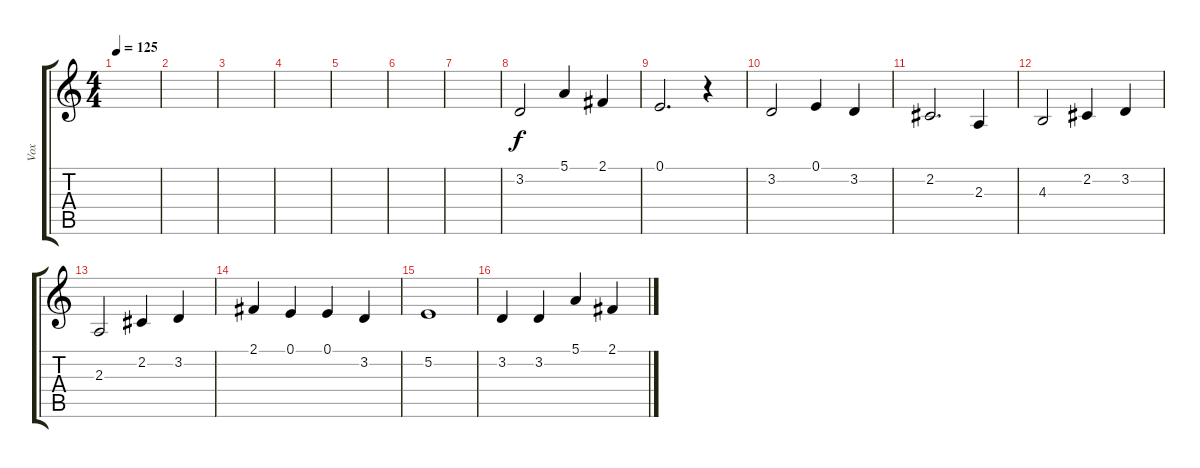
\track ("Vox" "Vox") {instrument englishhorn}
\staff {score tabs}
\tuning (E4 B3 G3 D3 A2 E2) {hide}
\ts (4 4)
\tempo 125
\clef g2
\ks c
|
|
|
|
|
|
|
3.2.2 5.1.4 2.1.4 |
0.1.2{d} r.4 |
3.2.2 0.1.4 3.2.4 |
2.2.2{d} 2.3.4 |
4.3.2 2.2.4 3.2.4 |
2.3.2 2.2.4 3.2.4 |
2.1.4 0.1.4 0.1.4 3.2.4 |
5.2.1 |
3.2.4 3.2.4 5.1.4 2.1.4
